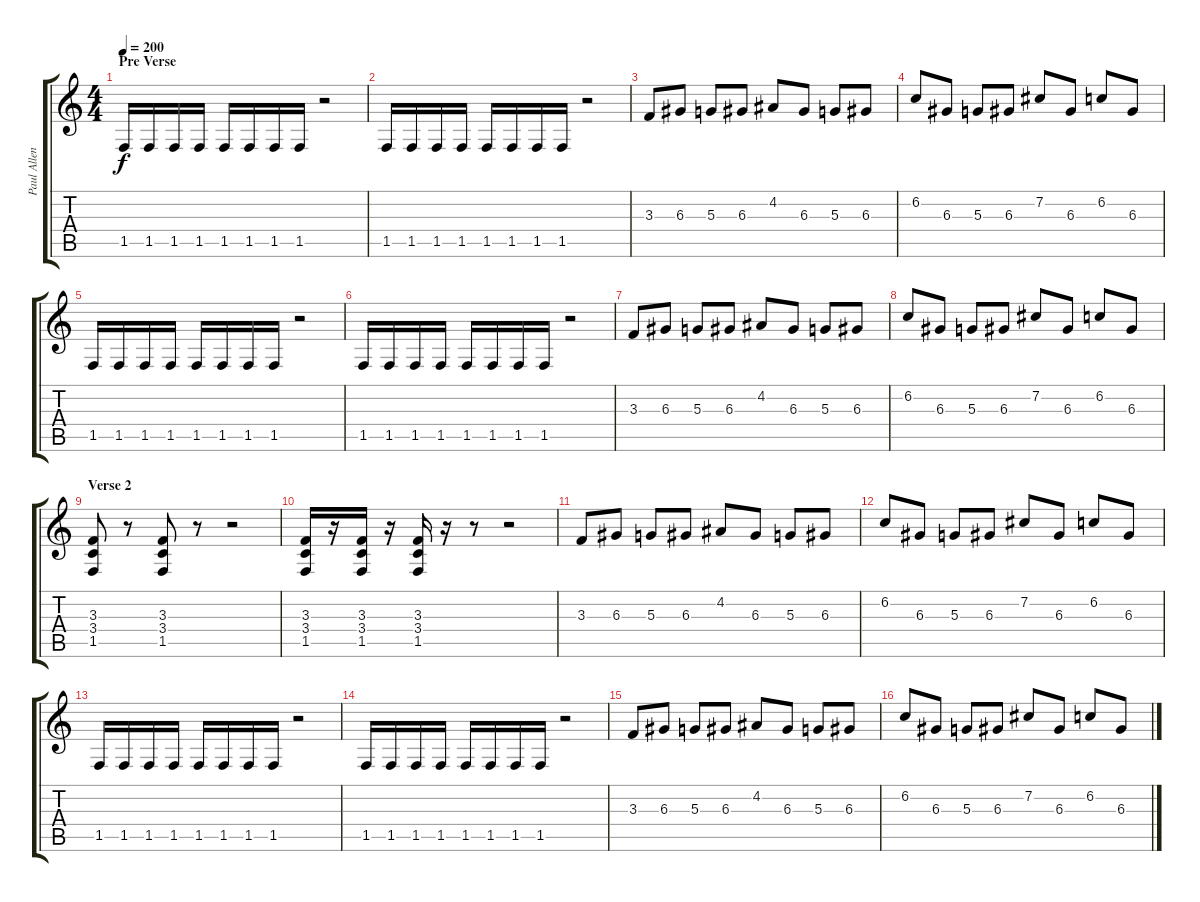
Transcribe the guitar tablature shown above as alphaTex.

\track ("Paul Allender" "Paul Allen") {instrument distortionguitar}
\staff {score tabs}
\tuning (B3 Gb3 D3 A2 E2 B1) {hide}
\ts (4 4)
\section ("" "Pre Verse")
\tempo 200
\clef g2
\ks c
1.5.16{dy f} 1.5.16 1.5.16 1.5.16 1.5.16 1.5.16 1.5.16 1.5.16 r.2 |
1.5.16 1.5.16 1.5.16 1.5.16 1.5.16 1.5.16 1.5.16 1.5.16 r.2 |
3.3.8 6.3.8 5.3.8 6.3.8 4.2.8 6.3.8 5.3.8 6.3.8 |
6.2.8 6.3.8 5.3.8 6.3.8 7.2.8 6.3.8 6.2.8 6.3.8 |
1.5.16 1.5.16 1.5.16 1.5.16 1.5.16 1.5.16 1.5.16 1.5.16 r.2 |
1.5.16 1.5.16 1.5.16 1.5.16 1.5.16 1.5.16 1.5.16 1.5.16 r.2 |
3.3.8 6.3.8 5.3.8 6.3.8 4.2.8 6.3.8 5.3.8 6.3.8 |
6.2.8 6.3.8 5.3.8 6.3.8 7.2.8 6.3.8 6.2.8 6.3.8 |
\section ("" "Verse 2")
(3.3 3.4 1.5).8 r.8 (3.3 3.4 1.5).8 r.8 r.2 |
(3.3 3.4 1.5).16 r.16 (3.3 3.4 1.5).16 r.16 (3.3 3.4 1.5).16 r.16 r.8 r.2 |
3.3.8 6.3.8 5.3.8 6.3.8 4.2.8 6.3.8 5.3.8 6.3.8 |
6.2.8 6.3.8 5.3.8 6.3.8 7.2.8 6.3.8 6.2.8 6.3.8 |
1.5.16 1.5.16 1.5.16 1.5.16 1.5.16 1.5.16 1.5.16 1.5.16 r.2 |
1.5.16 1.5.16 1.5.16 1.5.16 1.5.16 1.5.16 1.5.16 1.5.16 r.2 |
3.3.8 6.3.8 5.3.8 6.3.8 4.2.8 6.3.8 5.3.8 6.3.8 |
6.2.8 6.3.8 5.3.8 6.3.8 7.2.8 6.3.8 6.2.8 6.3.8
